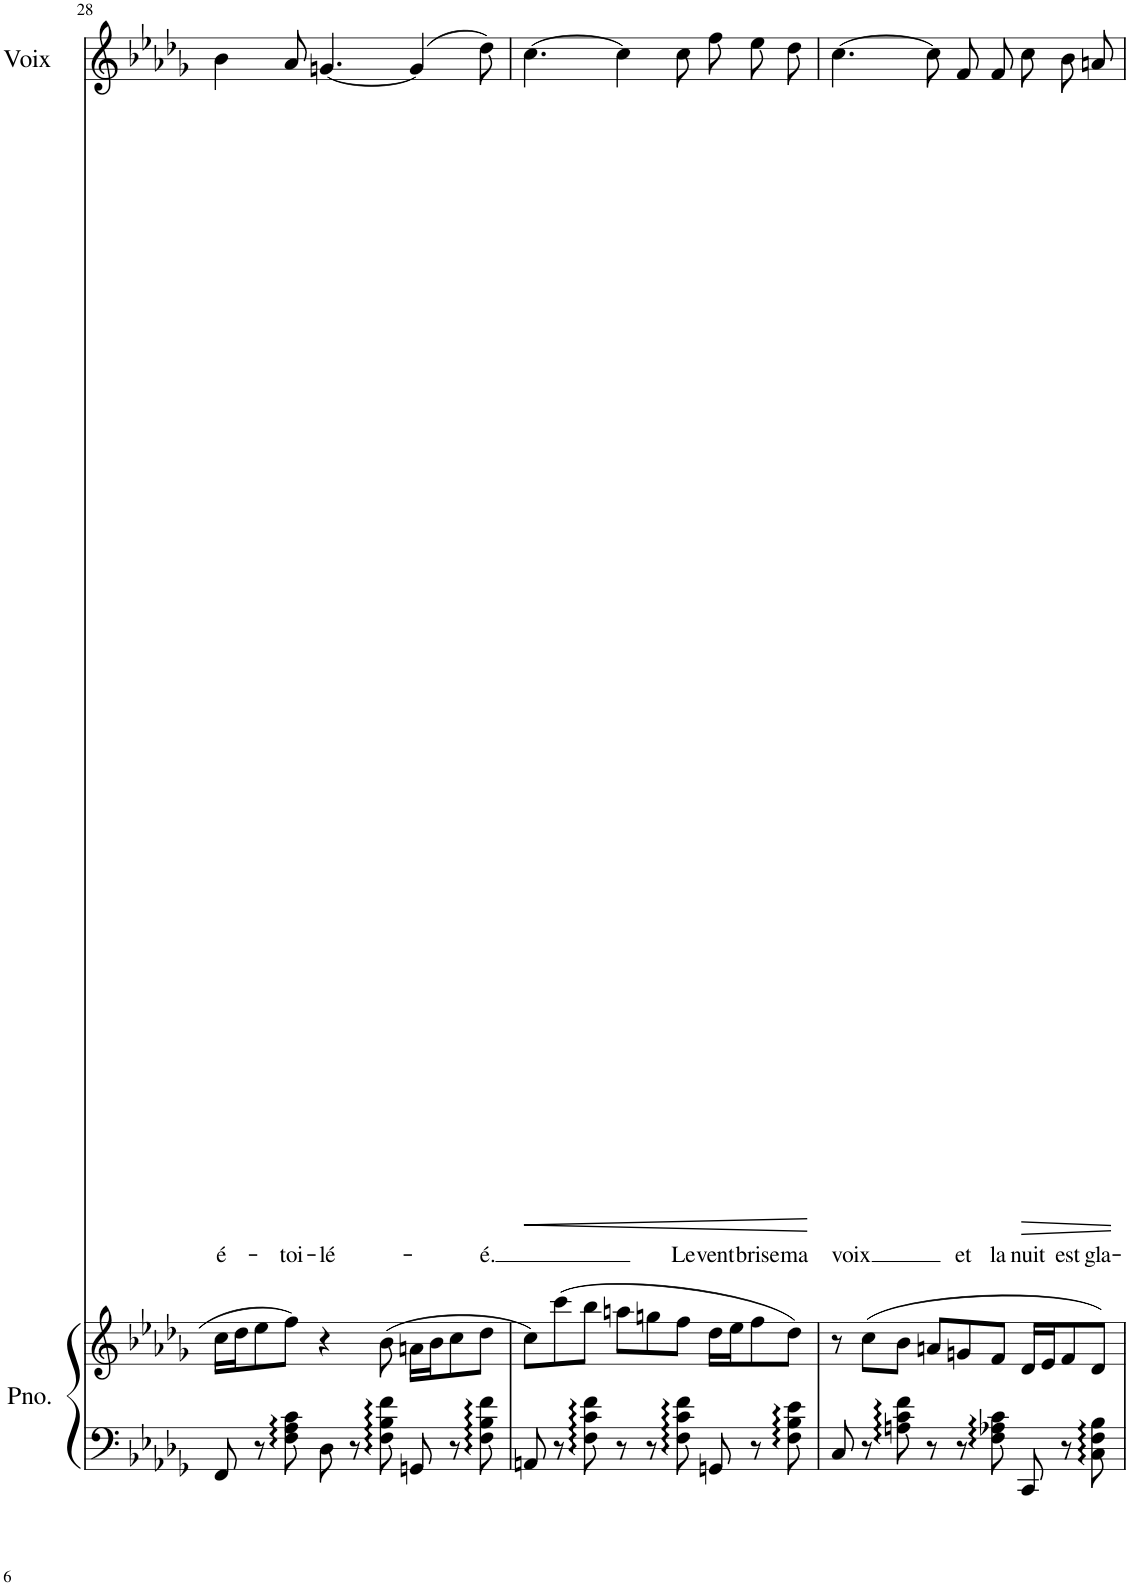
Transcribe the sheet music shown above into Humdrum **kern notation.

**kern	**kern	**kern	**text	**dynam
*part2	*part2	*part1	*part1	*part1
*staff3	*staff2	*staff1	*staff1	*staff1
*I"Piano	*	*I"Voix	*	*
*I'Pno.	*	*I'Voix	*	*
!!LO:PB:g=z
*clefF4	*clefG2	*clefG2	*	*
*k[b-e-a-d-g-]	*k[b-e-a-d-g-]	*k[b-e-a-d-g-]	*	*
*M9/8	*M9/8	*M9/8	*	*
=28	=28	=28	=28	=28
!	!	!	!LO:LY:b	!
8FF/	16cc\LL	4b-\	é-	.
.	16dd-\J	.	.	.
8r	8ee-\	.	.	.
!	!	!	!LO:LY:b	!
8F\ 8A-\ 8c\	8ff\J	8a-/	-toi-	.
!	!	!	!LO:LY:b	!
8D-\	4r	[4.gn/	-lé-	.
8r	.	.	.	.
8F\ 8B-\ 8f\	(8b-\	.	.	.
8GGn/	16an\LL	(4g/]	.	.
.	16b-\J	.	.	.
8r	8cc\	.	.	.
!	!	!	!LO:LY:b	!
8F\ 8B-\ 8f\	8dd-\J	8dd-\)	-é.	.
=29	=29	=29	=29	=29
!	!	!	!	!LO:HP:b
8AAn/	8cc\L)	[4.cc\	.	<
8r	(8ccc\	.	.	.
8F\ 8c\ 8f\	8bb-\J	.	.	.
8r	8aan\L	4cc\]	.	.
8r	8ggn\	.	.	.
!	!	!	!LO:LY:b	!
8F\ 8c\ 8f\	8ff\J	8cc\	Le	.
!	!	!	!LO:LY:b	!
8GGn/	16dd-\LL	8ff\L	vent	.
.	16ee-\J	.	.	.
!	!	!	!LO:LY:b	!
8r	8ff\	8ee-\	brise	.
!	!	!	!LO:LY:b	!
8F\ 8B-\ 8e-\	8dd-\J)	8dd-\J	ma	.
.	.	.	.	[
=30	=30	=30	=30	=30
!	!	!	!LO:LY:b	!
8C/	8r	[4.cc\	voix	.
8r	(8cc\L	.	.	.
8An\ 8c\ 8f\	8b-\J	.	.	.
8r	8an/L	8cc/L]	.	.
!	!	!	!LO:LY:b	!
8r	8gn/	8f/	et	.
!	!	!	!LO:LY:b	!
8F\ 8A-X\ 8c\	8f/J	8f/J	la	.
!	!	!	!LO:LY:b	!
8CC/	16d-/LL	8cc\L	nuit	.
.	16e-/J	.	.	.
!	!	!	!LO:LY:b	!
8r	8f/	8b-\	est	.
!	!	!	!LO:LY:b	!
8C\ 8F\ 8B-\	8d-/J)	8an\J	gla-	.
=	=	=	=	=
*-	*-	*-	*-	*-
